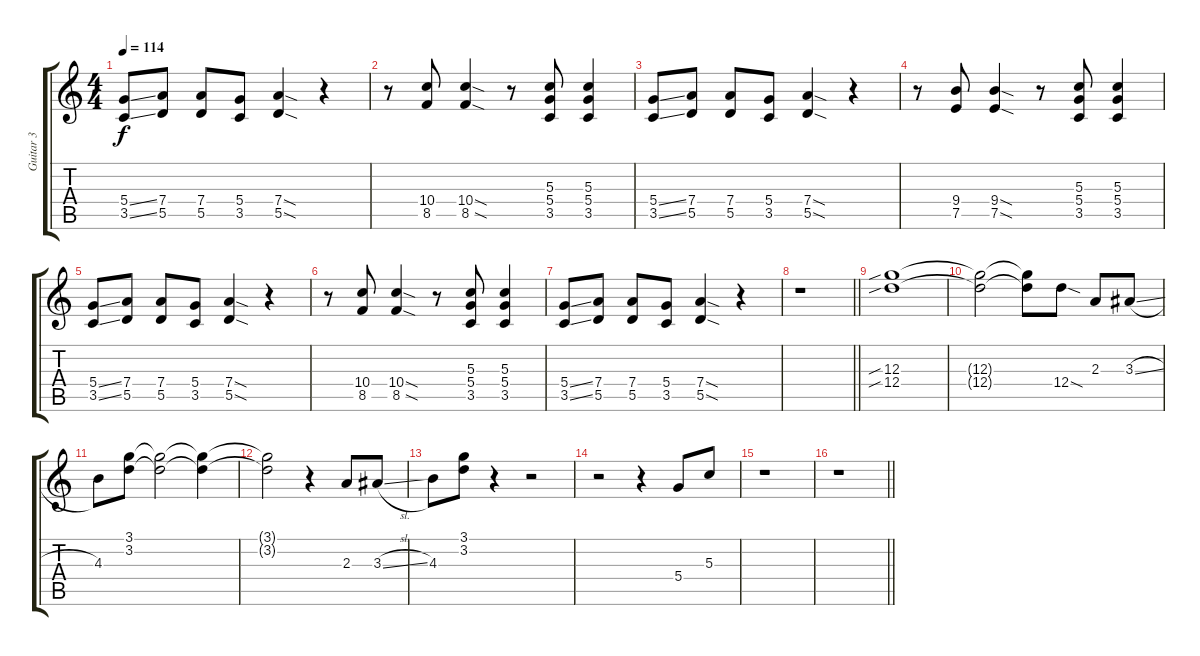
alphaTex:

\track ("Guitar 3" "Guitar 3") {instrument overdrivenguitar}
\staff {score tabs}
\tuning (E4 B3 G3 D3 A2 E2) {hide}
\ts (4 4)
\tempo 114
\clef g2
\ks c
(5.4{ss} 3.5{ss}).8{dy f} (7.4 5.5).8 (7.4 5.5).8 (5.4 3.5).8 (7.4{sod} 5.5{sod}).4 r.4 |
r.8 (10.4 8.5).8 (10.4{sod} 8.5{sod}).4 r.8 (5.3 5.4 3.5).8 (5.3 5.4 3.5).4 |
(5.4{ss} 3.5{ss}).8 (7.4 5.5).8 (7.4 5.5).8 (5.4 3.5).8 (7.4{sod} 5.5{sod}).4 r.4 |
r.8 (9.4 7.5).8 (9.4{sod} 7.5{sod}).4 r.8 (5.3 5.4 3.5).8 (5.3 5.4 3.5).4 |
(5.4{ss} 3.5{ss}).8 (7.4 5.5).8 (7.4 5.5).8 (5.4 3.5).8 (7.4{sod} 5.5{sod}).4 r.4 |
r.8 (10.4 8.5).8 (10.4{sod} 8.5{sod}).4 r.8 (5.3 5.4 3.5).8 (5.3 5.4 3.5).4 |
(5.4{ss} 3.5{ss}).8 (7.4 5.5).8 (7.4 5.5).8 (5.4 3.5).8 (7.4{sod} 5.5{sod}).4 r.4 |
\barLineRight lightlight
r.1 |
(12.3{sib} 12.4{sib}).1 |
(12.3{t} 12.4{t}).2 (12.3{t} 12.4{t}).8 12.4{sod}.8 2.3.8 3.3{sl}.8 |
4.3.8 (3.1 3.2).8 (3.1{t} 3.2{t}).2 (3.1{t} 3.2{t}).4 |
(3.1{t} 3.2{t}).2 r.4 2.3.8 3.3{sl}.8 |
4.3.8 (3.1 3.2).8 r.4 r.2 |
r.2 r.4 5.4.8 5.3.8 |
r.1 |
\barLineRight lightlight
r.1
